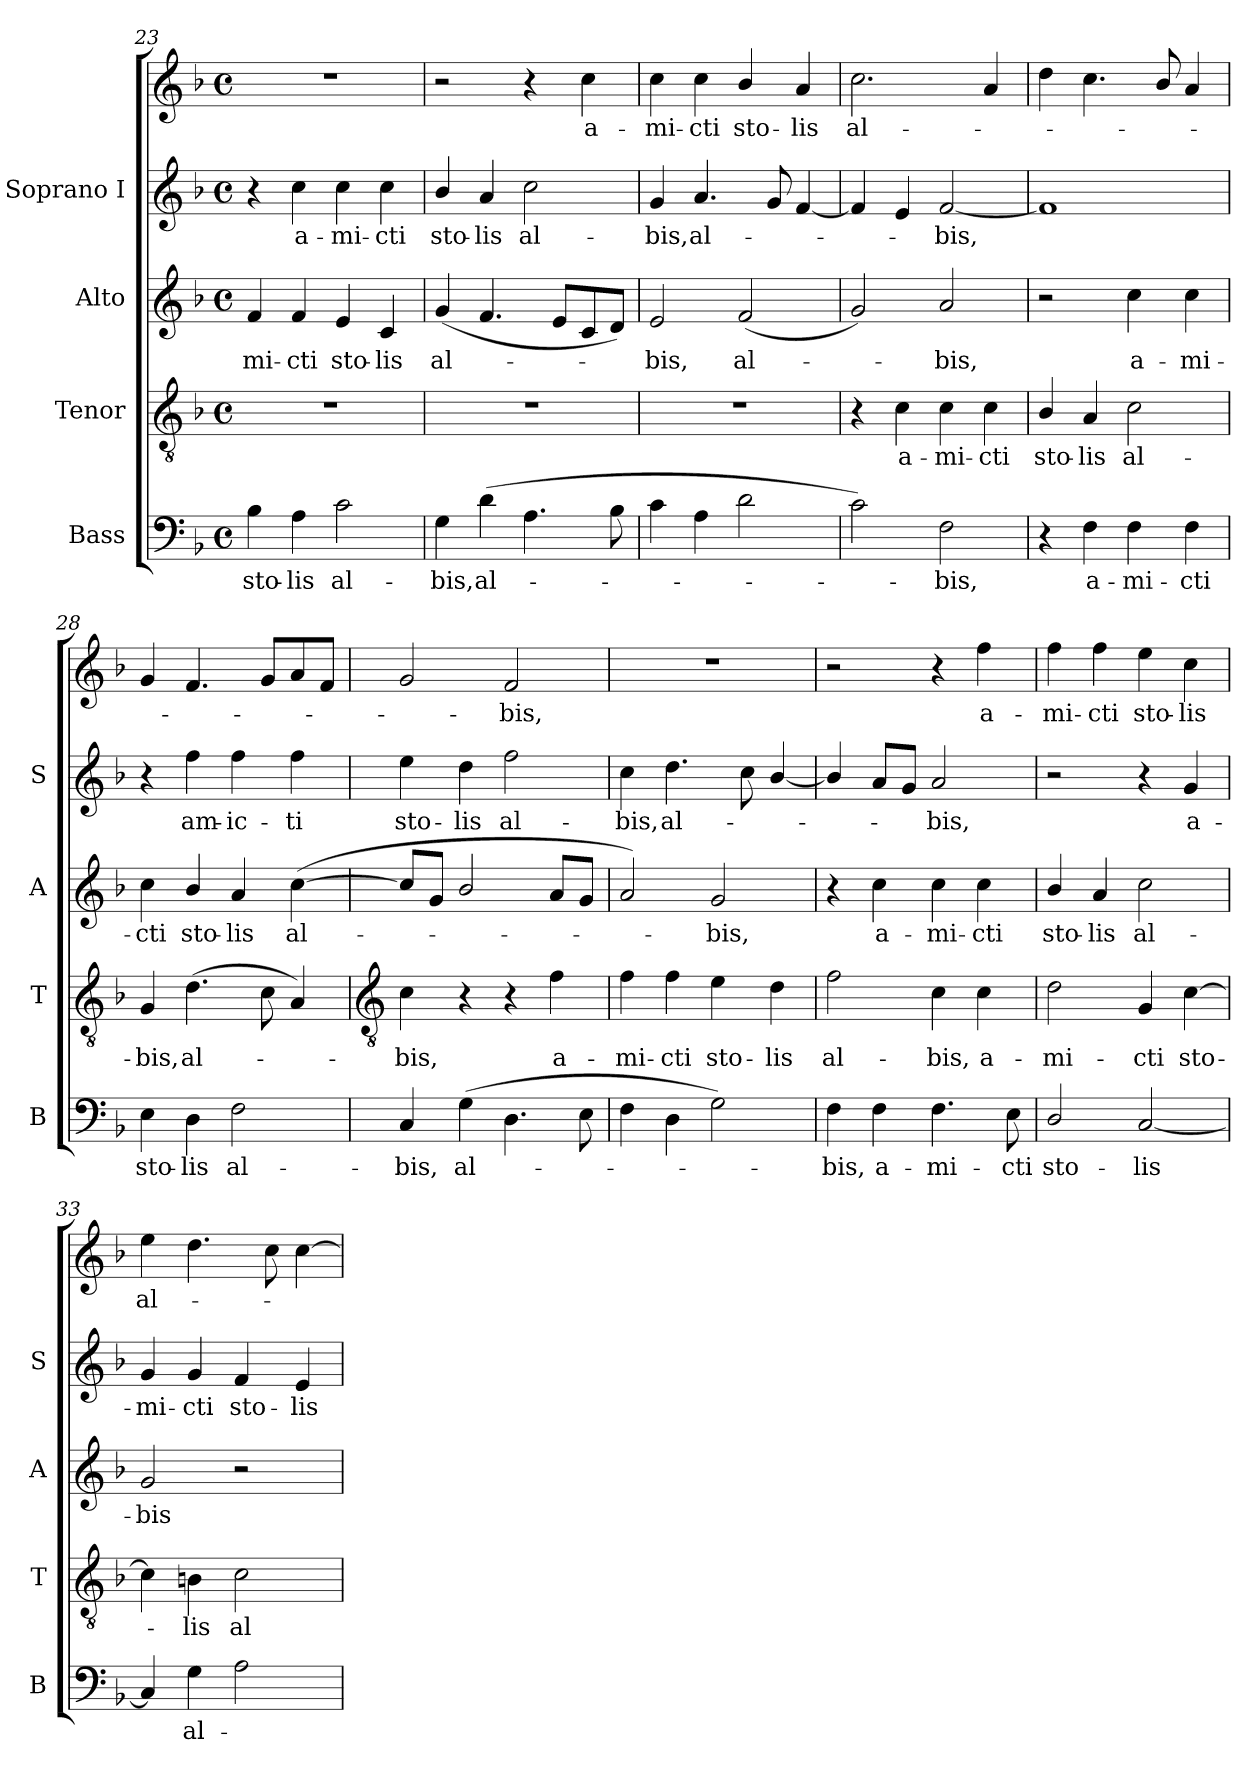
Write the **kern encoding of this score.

**kern	**text	**kern	**text	**kern	**text	**kern	**text	**kern	**text
*part4	*part4	*part3	*part3	*part2	*part2	*part1	*part1	*part1	*part1
*staff5	*staff5	*staff4	*staff4	*staff3	*staff3	*staff2	*staff2	*staff1	*staff1
*I"Bass	*	*I"Tenor	*	*I"Alto	*	*I"Soprano I	*	*	*
*I'B	*	*I'T	*	*I'A	*	*I'S	*	*	*
*clefF4	*	*clefGv2	*	*clefG2	*	*clefG2	*	*clefG2	*
*k[b-]	*	*k[b-]	*	*k[b-]	*	*k[b-]	*	*k[b-]	*
*F:	*	*F:	*	*F:	*	*F:	*	*F:	*
*M4/4	*	*M4/4	*	*M4/4	*	*M4/4	*	*M4/4	*
*met(c)	*	*met(c)	*	*met(c)	*	*met(c)	*	*met(c)	*
=23	=23	=23	=23	=23	=23	=23	=23	=23	=23
!	!LO:LY:b	!	!	!	!LO:LY:b	!	!	!	!
4B-	sto-	1r	.	4f	-mi-	4r	.	1r	.
!	!LO:LY:b	!	!	!	!LO:LY:b	!	!LO:LY:b	!	!
4A	-lis	.	.	4f	-cti	4cc	a-	.	.
!	!LO:LY:b	!	!	!	!LO:LY:b	!	!LO:LY:b	!	!
2c	al-	.	.	4e	sto-	4cc	-mi-	.	.
!	!	!	!	!	!LO:LY:b	!	!LO:LY:b	!	!
.	.	.	.	4c	-lis	4cc	-cti	.	.
=24	=24	=24	=24	=24	=24	=24	=24	=24	=24
!	!LO:LY:b	!	!	!	!LO:LY:b	!	!LO:LY:b	!	!
4G	-bis,	1r	.	(<4g	al-	4b-/	-sto-	2r	.
!	!LO:LY:b	!	!	!	!	!	!LO:LY:b	!	!
(>4d	al-	.	.	4.f	.	4a	-lis	.	.
!	!	!	!	!	!	!	!LO:LY:b	!	!
4.A	.	.	.	.	.	2cc	al-	4r	.
.	.	.	.	8eL	.	.	.	.	.
!	!	!	!	!	!	!	!	!	!LO:LY:b
.	.	.	.	8c	.	.	.	4cc	a-
8B-	.	.	.	8dJ)	.	.	.	.	.
=25	=25	=25	=25	=25	=25	=25	=25	=25	=25
!	!	!	!	!	!LO:LY:b	!	!LO:LY:b	!	!LO:LY:b
4c	.	1r	.	2e	bis,	4g	bis,	4cc	-mi-
!	!	!	!	!	!	!	!LO:LY:b	!	!LO:LY:b
4A	.	.	.	.	.	4.a	al-	4cc	-cti
!	!	!	!	!	!LO:LY:b	!	!	!	!LO:LY:b
2d	.	.	.	(<2f	al-	.	.	4b-/	sto-
.	.	.	.	.	.	8g	.	.	.
!	!	!	!	!	!	!	!	!	!LO:LY:b
.	.	.	.	.	.	[4f	.	4a	-lis
=26	=26	=26	=26	=26	=26	=26	=26	=26	=26
!	!	!	!	!	!	!	!	!	!LO:LY:b
2c)	.	4r	.	2g)	.	4f]	.	2.cc	al-
!	!	!	!LO:LY:b	!	!	!	!	!	!
.	.	4c	a-	.	.	4e	.	.	.
!	!LO:LY:b	!	!LO:LY:b	!	!LO:LY:b	!	!LO:LY:b	!	!
2F	bis,	4c	-mi-	2a	bis,	[2f	bis,	.	.
!	!	!	!LO:LY:b	!	!	!	!	!	!
.	.	4c	-cti	.	.	.	.	4a	.
=27	=27	=27	=27	=27	=27	=27	=27	=27	=27
!	!	!	!LO:LY:b	!	!	!	!	!	!
4r	.	4B-/	sto-	2r	.	1f]	.	4dd	.
!	!LO:LY:b	!	!LO:LY:b	!	!	!	!	!	!
4F	a-	4A	-lis	.	.	.	.	4.cc	.
!	!LO:LY:b	!	!LO:LY:b	!	!LO:LY:b	!	!	!	!
4F	-mi-	2c	al-	4cc	a-	.	.	.	.
.	.	.	.	.	.	.	.	8b-/	.
!	!LO:LY:b	!	!	!	!LO:LY:b	!	!	!	!
4F	-cti	.	.	4cc	-mi-	.	.	4a	.
=28	=28	=28	=28	=28	=28	=28	=28	=28	=28
!	!LO:LY:b	!	!LO:LY:b	!	!LO:LY:b	!	!	!	!
4E	sto-	4G	-bis,	4cc	-cti	4r	.	4g	.
!	!LO:LY:b	!	!LO:LY:b	!	!LO:LY:b	!	!LO:LY:b	!	!
4D	-lis	(>4.d	al-	4b-/	sto-	4ff	am-	4.f	.
!	!LO:LY:b	!	!	!	!LO:LY:b	!	!LO:LY:b	!	!
2F	al-	.	.	4a	-lis	4ff	-ic-	.	.
.	.	8c	.	.	.	.	.	8gL	.
!	!	!	!	!	!LO:LY:b	!	!LO:LY:b	!	!
.	.	4A)	.	(<[4cc	al-	4ff	-ti	8a	.
.	.	.	.	.	.	.	.	8fJ	.
!!LO:LB:g=z
=29	=29	=29	=29	=29	=29	=29	=29	=29	=29
*	*	*clefGv2	*	*	*	*	*	*	*
!	!LO:LY:b	!	!LO:LY:b	!	!	!	!LO:LY:b	!	!
4C	-bis,	4c	bis,	8ccL]	.	4ee	sto-	2g	.
.	.	.	.	8gJ	.	.	.	.	.
!	!LO:LY:b	!	!	!	!	!	!LO:LY:b	!	!
(>4G	al-	4r	.	2b-/	.	4dd	-lis	.	.
!	!	!	!	!	!	!	!LO:LY:b	!	!LO:LY:b
4.D	.	4r	.	.	.	2ff	al-	2f	bis,
!	!	!	!LO:LY:b	!	!	!	!	!	!
.	.	4f	a-	8aL	.	.	.	.	.
8E	.	.	.	8gJ	.	.	.	.	.
=30	=30	=30	=30	=30	=30	=30	=30	=30	=30
!	!	!	!LO:LY:b	!	!	!	!LO:LY:b	!	!
4F	.	4f	-mi-	2a)	.	4cc	-bis,	1r	.
!	!	!	!LO:LY:b	!	!	!	!LO:LY:b	!	!
4D	.	4f	-cti	.	.	4.dd	al-	.	.
!	!	!	!LO:LY:b	!	!LO:LY:b	!	!	!	!
2G)	.	4e	sto-	2g	bis,	.	.	.	.
.	.	.	.	.	.	8cc	.	.	.
!	!	!	!LO:LY:b	!	!	!	!	!	!
.	.	4d	-lis	.	.	[4b-/	.	.	.
=31	=31	=31	=31	=31	=31	=31	=31	=31	=31
!	!LO:LY:b	!	!LO:LY:b	!	!	!	!	!	!
4F	bis,	2f	al-	4r	.	4b-/]	.	2r	.
!	!LO:LY:b	!	!	!	!LO:LY:b	!	!	!	!
4F	a-	.	.	4cc	a-	8aL	.	.	.
.	.	.	.	.	.	8gJ	.	.	.
!	!LO:LY:b	!	!LO:LY:b	!	!LO:LY:b	!	!LO:LY:b	!	!
4.F	-mi-	4c	-bis,	4cc	-mi-	2a	-bis,	4r	.
!	!	!	!LO:LY:b	!	!LO:LY:b	!	!	!	!LO:LY:b
.	.	4c	a-	4cc	-cti	.	.	4ff	a-
!	!LO:LY:b	!	!	!	!	!	!	!	!
8E	-cti	.	.	.	.	.	.	.	.
=32	=32	=32	=32	=32	=32	=32	=32	=32	=32
!	!LO:LY:b	!	!LO:LY:b	!	!LO:LY:b	!	!	!	!LO:LY:b
2D/	sto-	2d	-mi-	4b-/	sto-	2r	.	4ff	mi-
!	!	!	!	!	!LO:LY:b	!	!	!	!LO:LY:b
.	.	.	.	4a	-lis	.	.	4ff	-cti
!	!LO:LY:b	!	!LO:LY:b	!	!LO:LY:b	!	!	!	!LO:LY:b
[2C	-lis	4G	-cti	2cc	al-	4r	.	4ee	sto-
!	!	!	!LO:LY:b	!	!	!	!LO:LY:b	!	!LO:LY:b
.	.	[4c	sto-	.	.	4g	a-	4cc	-lis
=33	=33	=33	=33	=33	=33	=33	=33	=33	=33
!	!	!	!	!	!LO:LY:b	!	!LO:LY:b	!	!LO:LY:b
4C]	.	4c]	.	2g	-bis	4g	mi-	4ee	-al-
!	!LO:LY:b	!	!LO:LY:b	!	!	!	!LO:LY:b	!	!
4G	al-	4Bn	lis	.	.	4g	-cti	4.dd	.
!	!	!	!LO:LY:b	!	!	!	!LO:LY:b	!	!
2A	.	2c	al-	2r	.	4f	sto-	.	.
.	.	.	.	.	.	.	.	8cc	.
!	!	!	!	!	!	!	!LO:LY:b	!	!
.	.	.	.	.	.	4e	-lis	[4cc	.
=	=	=	=	=	=	=	=	=	=
*-	*-	*-	*-	*-	*-	*-	*-	*-	*-
